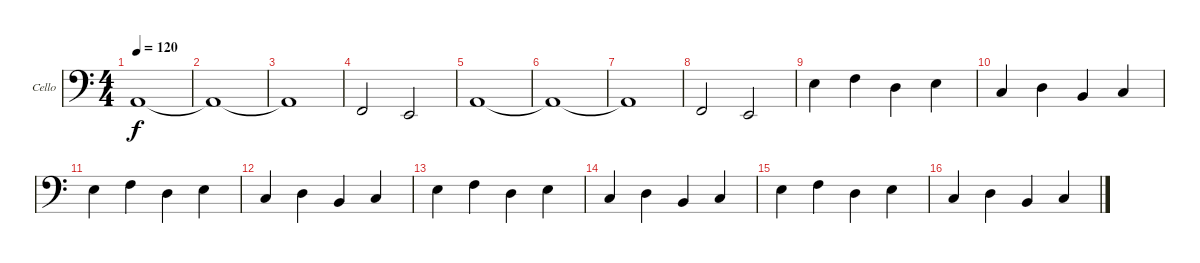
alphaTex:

\defaultSystemsLayout 4
\bracketExtendMode groupsimilarinstruments
\firstSystemTrackNameOrientation horizontal
\otherSystemsTrackNameOrientation horizontal
\track ("Cello" "Cello") {instrument cello}
\staff {score}
\tuning (A3 D3 G2 C2)
\ts (4 4)
\tempo 120
\clef f4
\ks c
2.3.1{dy f instrument cello} |
2.3{t}.1 |
2.3{t}.1 |
5.4.2 4.4.2 |
2.3.1 |
2.3{t}.1 |
2.3{t}.1 |
5.4.2 4.4.2 |
2.2.4 3.2.4 0.2.4 2.2.4 |
5.3.4 7.3.4 4.3.4 5.3.4 |
2.2.4 3.2.4 0.2.4 2.2.4 |
5.3.4 7.3.4 4.3.4 5.3.4 |
2.2.4 3.2.4 0.2.4 2.2.4 |
5.3.4 7.3.4 4.3.4 5.3.4 |
2.2.4 3.2.4 0.2.4 2.2.4 |
5.3.4 7.3.4 4.3.4 5.3.4
